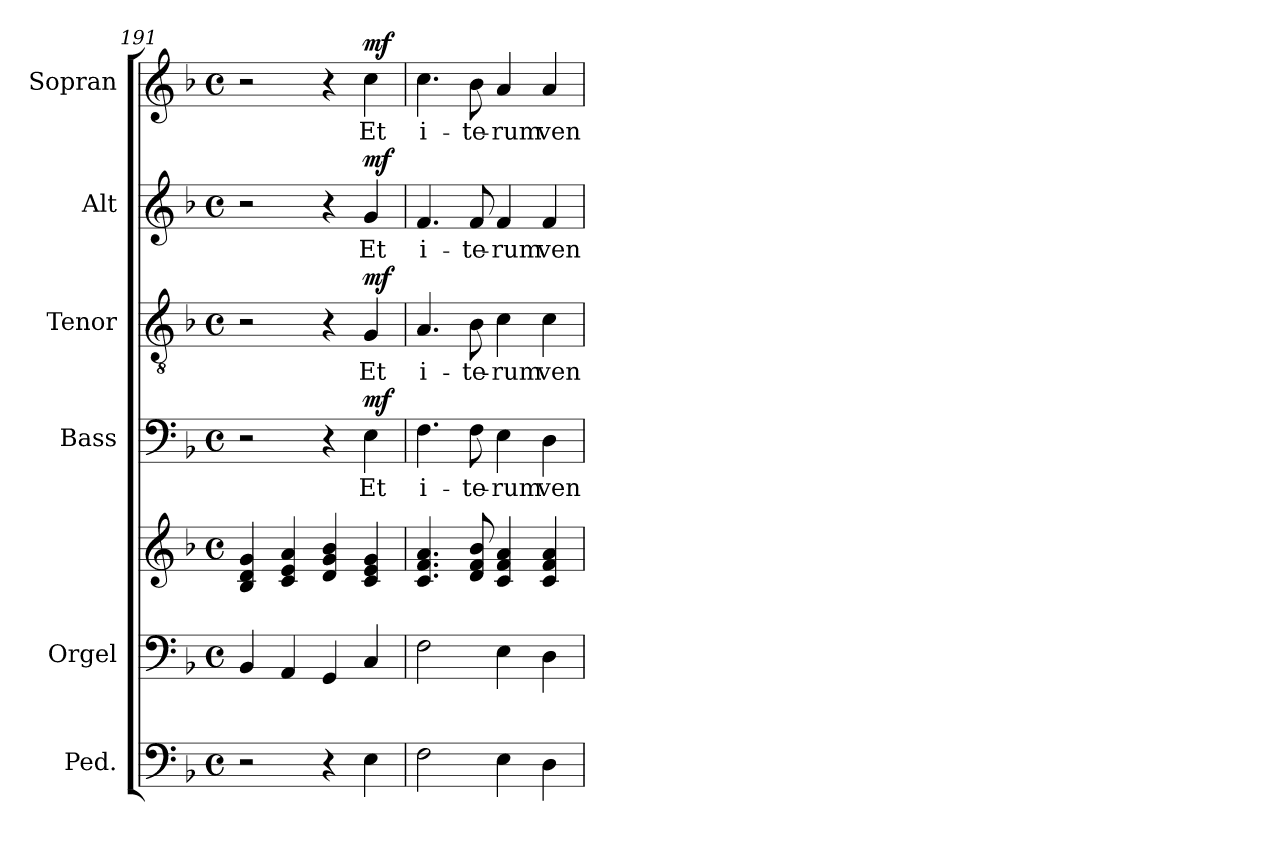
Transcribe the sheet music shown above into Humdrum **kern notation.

**kern	**kern	**kern	**kern	**text	**dynam	**kern	**text	**dynam	**kern	**text	**dynam	**kern	**text	**dynam
*part6	*part5	*part5	*part4	*part4	*part4	*part3	*part3	*part3	*part2	*part2	*part2	*part1	*part1	*part1
*staff7	*staff6	*staff5	*staff4	*staff4	*staff4	*staff3	*staff3	*staff3	*staff2	*staff2	*staff2	*staff1	*staff1	*staff1
*I"Ped.	*I"Orgel	*	*I"Bass	*	*	*I"Tenor	*	*	*I"Alt	*	*	*I"Sopran	*	*
*	*I'Org.	*	*I'B.	*	*	*I'T.	*	*	*I'A.	*	*	*I'S.	*	*
!!LO:PB:g=z
*clefF4	*clefF4	*clefG2	*clefF4	*	*	*clefGv2	*	*	*clefG2	*	*	*clefG2	*	*
*ITrd7c12	*	*	*	*	*	*	*	*	*	*	*	*	*	*
*k[b-]	*k[b-]	*k[b-]	*k[b-]	*	*	*k[b-]	*	*	*k[b-]	*	*	*k[b-]	*	*
*F:	*F:	*F:	*F:	*	*	*F:	*	*	*F:	*	*	*F:	*	*
*M4/4	*M4/4	*M4/4	*M4/4	*	*	*M4/4	*	*	*M4/4	*	*	*M4/4	*	*
*met(c)	*met(c)	*met(c)	*met(c)	*	*	*met(c)	*	*	*met(c)	*	*	*met(c)	*	*
=191	=191	=191	=191	=191	=191	=191	=191	=191	=191	=191	=191	=191	=191	=191
2r	4BB-/	4B-/ 4d/ 4g/	2r	.	.	2r	.	.	2r	.	.	2r	.	.
.	4AA/	4c/ 4e/ 4a/	.	.	.	.	.	.	.	.	.	.	.	.
4r	4GG/	4d/ 4g/ 4b-/	4r	.	.	4r	.	.	4r	.	.	4r	.	.
!	!	!	!	!LO:LY:b	!LO:DY:a	!	!LO:LY:b	!LO:DY:a	!	!LO:LY:b	!LO:DY:a	!	!LO:LY:b	!LO:DY:a
4EE\	4C/	4c/ 4e/ 4g/	4E\	Et	mf	4G/	Et	mf	4g/	Et	mf	4cc\	Et	mf
=192	=192	=192	=192	=192	=192	=192	=192	=192	=192	=192	=192	=192	=192	=192
!	!	!	!	!LO:LY:b	!	!	!LO:LY:b	!	!	!LO:LY:b	!	!	!LO:LY:b	!
2FF\	2F\	4.c/ 4.f/ 4.a/	4.F\	i-	.	4.A/	i-	.	4.f/	i-	.	4.cc\	i-	.
!	!	!	!	!LO:LY:b	!	!	!LO:LY:b	!	!	!LO:LY:b	!	!	!LO:LY:b	!
.	.	8d/ 8f/ 8b-/	8F\	-te-	.	8B-\	-te-	.	8f/	-te-	.	8b-\	-te-	.
!	!	!	!	!LO:LY:b	!	!	!LO:LY:b	!	!	!LO:LY:b	!	!	!LO:LY:b	!
4EE\	4E\	4c/ 4f/ 4a/	4E\	-rum	.	4c\	-rum	.	4f/	-rum	.	4a/	-rum	.
!	!	!	!	!LO:LY:b	!	!	!LO:LY:b	!	!	!LO:LY:b	!	!	!LO:LY:b	!
4DD\	4D\	4c/ 4f/ 4a/	4D\	ven-	.	4c\	ven-	.	4f/	ven-	.	4a/	ven-	.
=	=	=	=	=	=	=	=	=	=	=	=	=	=	=
*-	*-	*-	*-	*-	*-	*-	*-	*-	*-	*-	*-	*-	*-	*-
